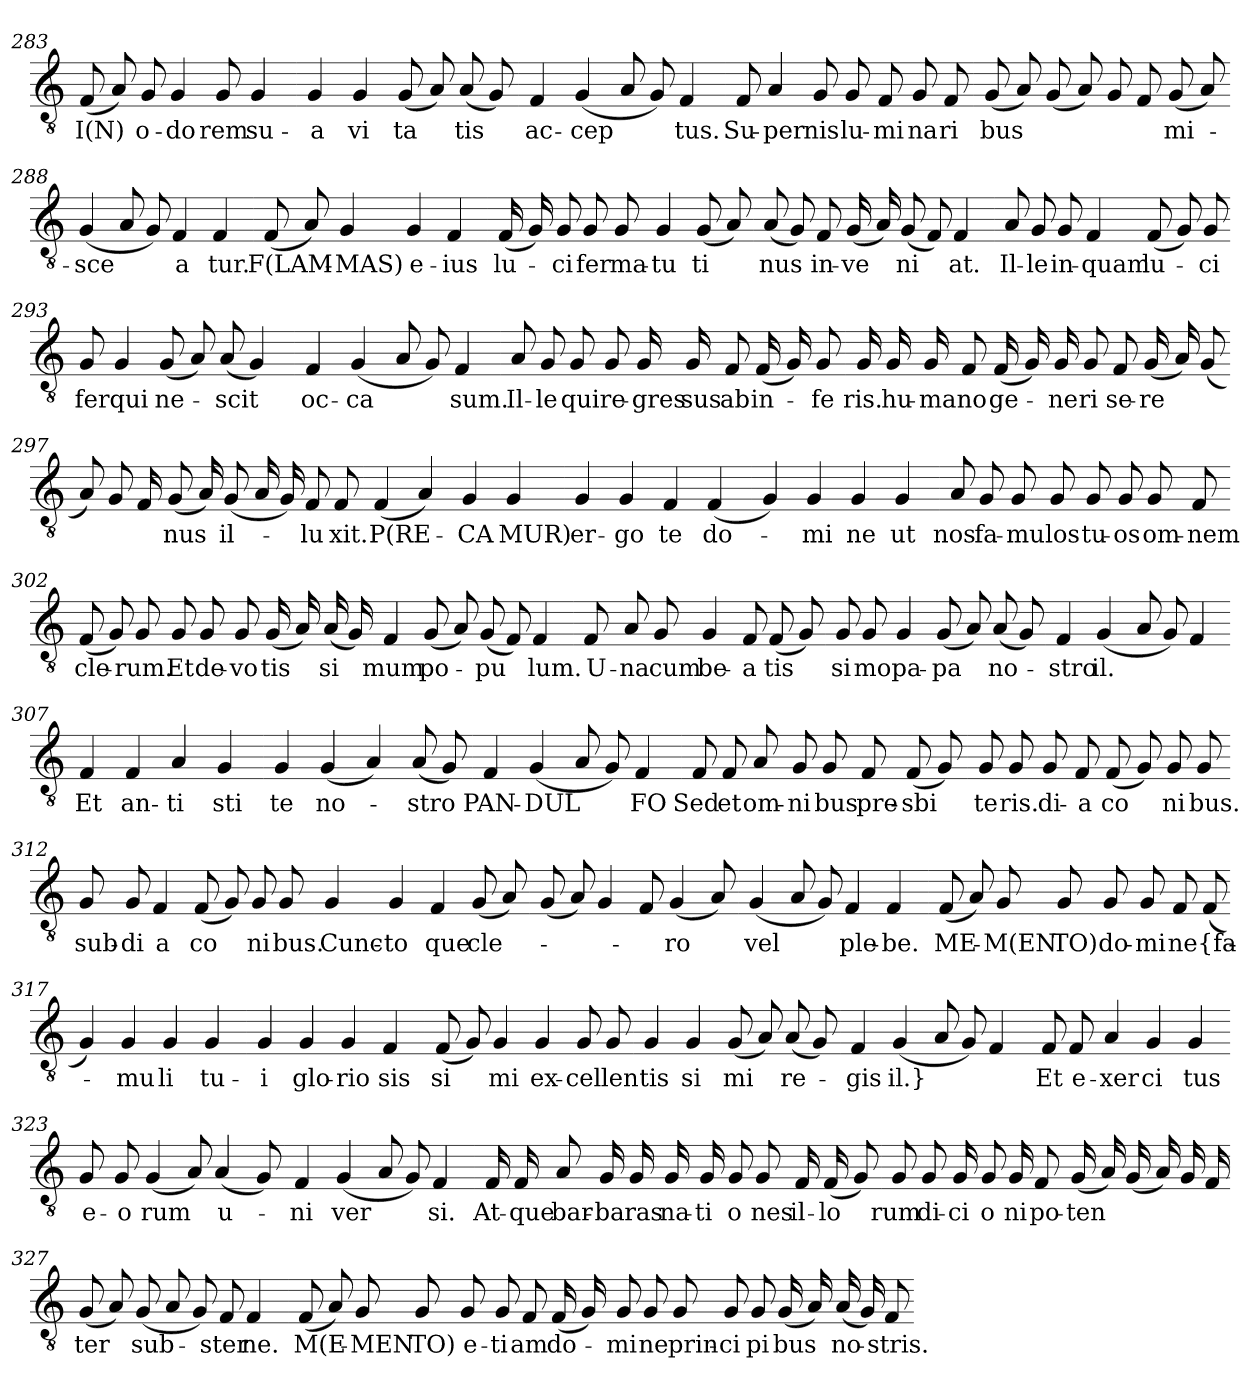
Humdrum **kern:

**kern	**text
*part1	*part1
*staff1	*staff1
*clefGv2	*
*k[]	*
=283	=283
(8F	I(N)
8A)	.
8G	o-
4G	do
8G	-rem
4G	su-
=284-	=284-
4G	a
4G	vi
(8G	ta
8A)	.
(8A	-tis
8G)	.
=285-	=285-
4F	ac-
(4G	cep
8A	.
8G)	.
4F	-tus.
=286-	=286-
8F	Su-
4A	per
8G	-nis
8G	lu-
8F	mi
8G	na
8F	ri
=287-	=287-
(8G	-bus
8A)	.
(8G	.
8A)	.
8G	.
8F	.
(8G	mi-
8A)	.
=288-	=288-
(4G	sce
8A	.
8G)	.
4F	a
4F	-tur.
=289-	=289-
(8F	F(LAM-
8A)	.
4G	-MAS)
4G	e-
4F	-ius
=290-	=290-
(16F	lu-
16G)	.
8G	ci
8G	-fer
8G	ma-
4G	tu
(8G	ti
8A)	.
=291-	=291-
(8A	-nus
8G)	.
8F	in-
(16G	ve
16A)	.
(8G	ni
8F)	.
4F	-at.
=292-	=292-
8A	Il-
8G	-le
8G	in-
4F	-quam
(8F	lu-
8G)	.
8G	ci
=293-	=293-
8G	-fer
4G	qui
(8G	ne-
8A)	.
(8A	-scit
4G)	.
=294-	=294-
4F	oc-
(4G	ca
8A	.
8G)	.
4F	-sum.
=295-	=295-
8A	Il-
8G	-le
8G	qui
8G	re-
16G	gres
16G	-sus
8F	ab
(16F	in-
16G)	.
8G	fe
=296-	=296-
16G	-ris.
16G	hu-
16G	ma
8F	-no
(16F	ge-
16G)	.
16G	ne
8G	-ri
8F	se-
(16G	re
16A)	.
(8G	.
=297-	=297-
8A)	.
8G	.
16F	.
(8G	-nus
16A)	.
(8G	il-
16A	.
16G)	.
8F	lu
8F	-xit.
=298-	=298-
(4F	P(RE-
4A)	.
4G	CA
4G	-MUR)
=299-	=299-
4G	er-
4G	-go
4F	te
(4F	do-
=300-	=300-
4G)	.
4G	mi
4G	-ne
4G	ut
=301-	=301-
8A	nos
8G	fa-
8G	mu
8G	-los
8G	tu-
8G	-os
8G	om-
8F	-nem
=302-	=302-
(8F	cle-
8G)	.
8G	-rum.
8G	Et
8G	de-
8G	vo
(16G	tis
16A)	.
(16A	si
16G)	.
=303-	=303-
4F	-mum
(8G	po-
8A)	.
(8G	pu
8F)	.
4F	-lum.
=304-	=304-
8F	U-
8A	-na
8G	cum
4G	be-
8F	a
(8F	tis
8G)	.
=305-	=305-
8G	si
8G	-mo
4G	pa-
(8G	-pa
8A)	.
(8A	no-
8G)	.
=306-	=306-
4F	-stro
(4G	il.
8A	.
8G)	.
4F	.
=307-	=307-
4F	Et
4F	an-
4A	ti
4G	sti
=308-	=308-
4G	-te
(4G	no-
4A)	.
(8A	-stro
8G)	.
=309-	=309-
4F	PAN-
(4G	DUL
8A	.
8G)	.
4F	-FO
=310-	=310-
8F	Sed
8F	et
8A	om-
8G	ni
8G	-bus
8F	pre-
(8F	sbi
8G)	.
=311-	=311-
8G	te
8G	-ris.
8G	di-
8F	a
(8F	co
8G)	.
8G	ni
8G	-bus.
=312-	=312-
8G	sub-
8G	di
4F	a
(8F	co
8G)	.
8G	ni
8G	-bus.
=313-	=313-
4G	Cunc-
4G	to
4F	-que
(8G	cle-
8A)	.
=314-	=314-
(8G	.
8A)	.
4G	.
8F	.
(4G	-ro
8A)	.
=315-	=315-
(4G	vel
8A	.
8G)	.
4F	ple-
4F	-be.
=316-	=316-
(8F	ME-
8A)	.
8G	M(EN
8G	-TO)
8G	do-
8G	mi
8F	-ne
(8F	{fa-
=317-	=317-
4G)	.
4G	mu
4G	-li
4G	tu-
=318-	=318-
4G	-i
4G	glo-
4G	rio
4F	sis
=319-	=319-
(8F	si
8G)	.
4G	-mi
4G	ex-
8G	cel
8G	len
=320-	=320-
4G	tis
4G	si
(8G	-mi
8A)	.
(8A	re-
8G)	.
=321-	=321-
4F	-gis
(4G	il.}
8A	.
8G)	.
4F	.
=322-	=322-
8F	Et
8F	e-
4A	xer
4G	ci
4G	-tus
=323-	=323-
8G	e-
8G	o
(4G	-rum
8A)	.
(4A	u-
8G)	.
=324-	=324-
4F	ni
(4G	ver
8A	.
8G)	.
4F	-si.
=325-	=325-
16F	At-
16F	-que
8A	bar-
16G	ba
16G	-ras
16G	na-
16G	ti
8G	o
8G	-nes
16F	il-
(16F	lo
8G)	.
=326-	=326-
8G	-rum
8G	di-
16G	ci
8G	o
16G	-ni
8F	po-
(16G	ten
16A)	.
(16G	.
16A)	.
16G	.
16F	.
=327-	=327-
(8G	-ter
8A)	.
(8G	sub-
8A	.
8G)	.
8F	ster
4F	-ne.
=328-	=328-
(8F	M(E-
8A)	.
8G	MEN
8G	-TO)
8G	e-
8G	ti
8F	-am
(16F	do-
16G)	.
=329-	=329-
8G	mi
8G	-ne
8G	prin-
8G	ci
8G	pi
(16G	-bus
16A)	.
(16A	no-
16G)	.
8F	-stris.
=-	=-
*-	*-
